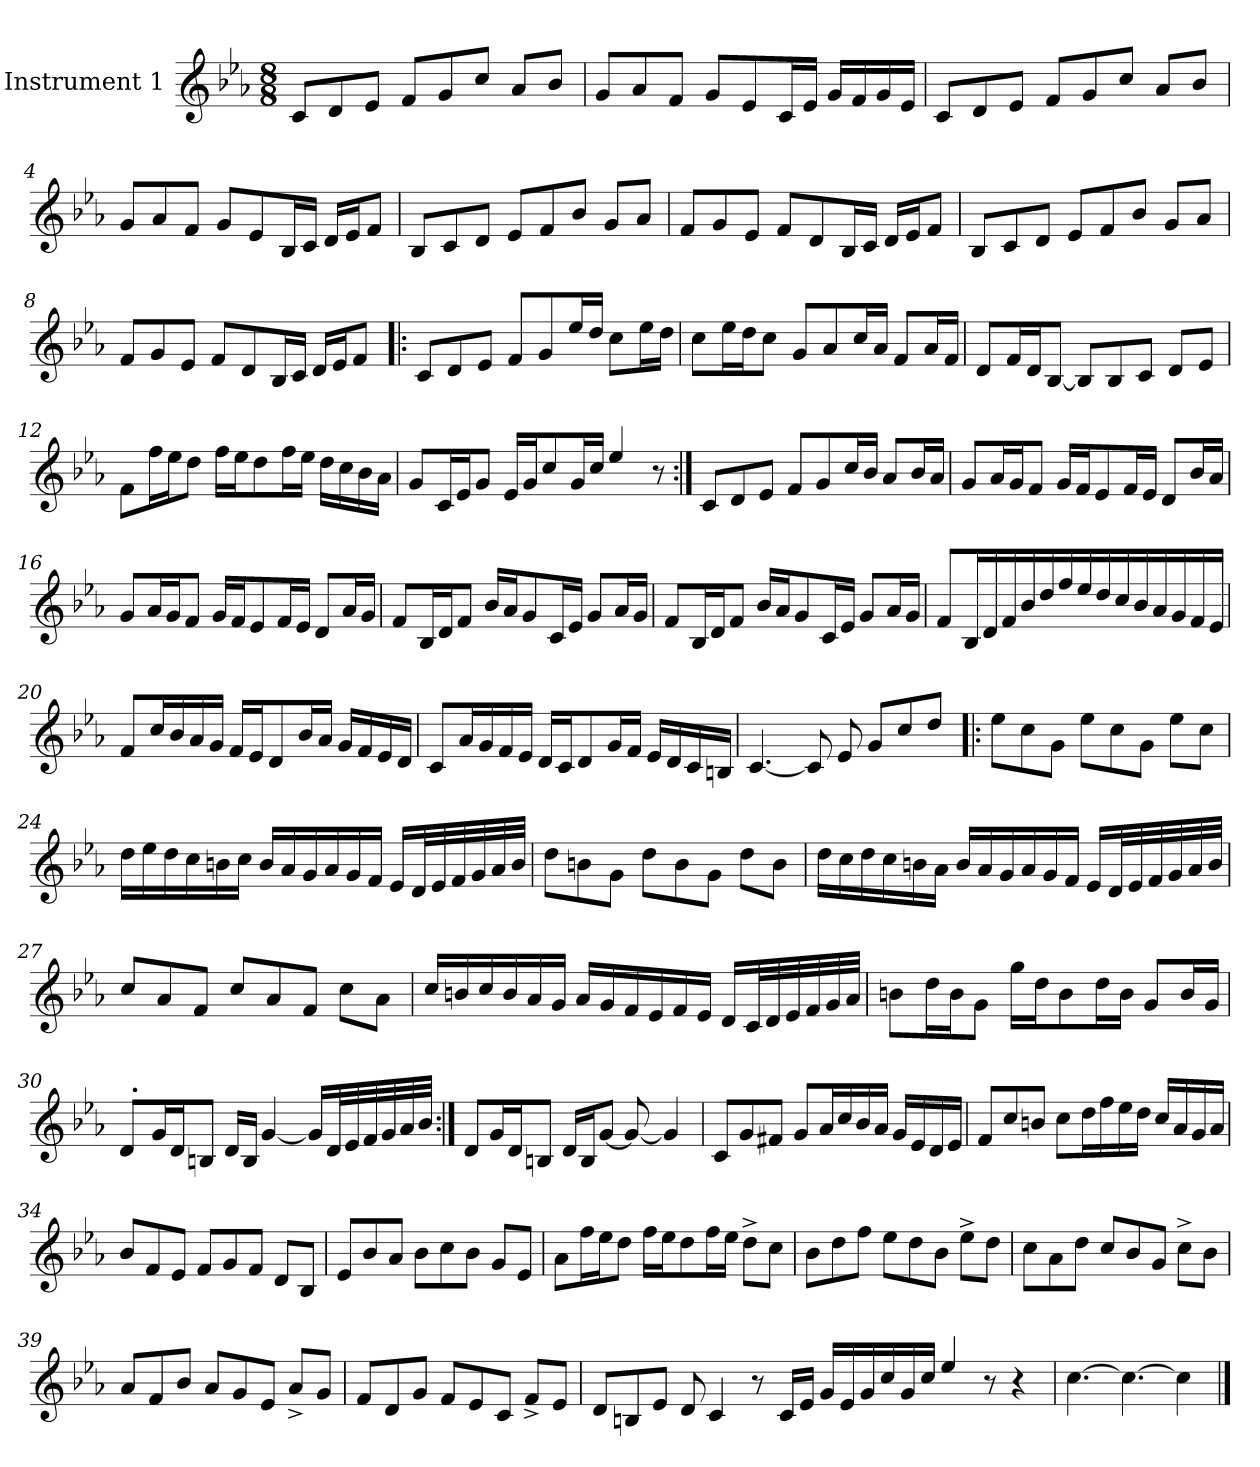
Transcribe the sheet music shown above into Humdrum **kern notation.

**kern
*part1
*staff1
*I"Instrument 1
*clefG2
*k[b-e-a-]
*E-:
*M8/8
*MM80
=1
8c/L
8d/
8e-/J
8f/L
8g/
8cc/J
8a-/L
8b-/J
=2
8g/L
8a-/
8f/J
8g/L
8e-/
16c/L
16e-/JJ
16g/LL
16f/
16g/
16e-/JJ
=3
8c/L
8d/
8e-/J
8f/L
8g/
8cc/J
8a-/L
8b-/J
!!LO:LB:g=z
=4
8g/L
8a-/
8f/J
8g/L
8e-/
16B-/L
16c/JJ
16d/LL
16e-/J
8f/J
=5
8B-/L
8c/
8d/J
8e-/L
8f/
8b-/J
8g/L
8a-/J
=6
8f/L
8g/
8e-/J
8f/L
8d/
16B-/L
16c/JJ
16d/LL
16e-/J
8f/J
=7
8B-/L
8c/
8d/J
8e-/L
8f/
8b-/J
8g/L
8a-/J
!!LO:LB:g=z
=8
8f/L
8g/
8e-/J
8f/L
8d/
16B-/L
16c/JJ
16d/LL
16e-/J
8f/J
=9!|:
8c/L
8d/
8e-/J
8f/L
8g/
16ee-/L
16dd/JJ
8cc\L
16ee-\L
16dd\JJ
=10
8cc\L
16ee-\L
16dd\J
8cc\J
8g/L
8a-/
16cc/L
16a-/JJ
8f/L
16a-/L
16f/JJ
=11
8d/L
16f/L
16d/J
[8B-/J
8B-/L]
8B-/
8c/J
8d/L
8e-/J
!!LO:LB:g=z
=12
8f\L
16ff\L
16ee-\J
8dd\J
16ff\LL
16ee-\J
8dd\
16ff\L
16ee-\JJ
16dd\LL
16cc\
16b-\
16a-\JJ
=13
8g/L
16c/L
16e-/J
8g/J
16e-/LL
16g/J
8cc/
16g/L
16cc/JJ
4ee-/
8r
=14:|!
8c/L
8d/
8e-/J
8f/L
8g/
16cc/L
16b-/JJ
8a-/L
16b-/L
16a-/JJ
=15
8g/L
16a-/L
16g/J
8f/J
16g/LL
16f/J
8e-/
16f/L
16e-/JJ
8d/L
16b-/L
16a-/JJ
!!LO:LB:g=z
=16
8g/L
16a-/L
16g/J
8f/J
16g/LL
16f/J
8e-/
16f/L
16e-/JJ
8d/L
16a-/L
16g/JJ
=17
8f/L
16B-/L
16d/J
8f/J
16b-/LL
16a-/J
8g/
16c/L
16e-/JJ
8g/L
16a-/L
16g/JJ
=18
8f/L
16B-/L
16d/J
8f/J
16b-/LL
16a-/J
8g/
16c/L
16e-/JJ
8g/L
16a-/L
16g/JJ
=19
8f/L
16B-/L
16d/
16f/
16b-/
16dd/
16ff/
16ee-/
16dd/
16cc/
16b-/
16a-/
16g/
16f/
16e-/JJ
!!LO:LB:g=z
=20
8f/L
16cc/L
16b-/
16a-/
16g/JJ
16f/LL
16e-/J
8d/
16b-/L
16a-/JJ
16g/LL
16f/
16e-/
16d/JJ
=21
8c/L
16a-/L
16g/
16f/
16e-/JJ
16d/LL
16c/J
8d/
16g/L
16f/JJ
16e-/LL
16d/
16c/
16Bn/JJ
=22
[4.c/
8c/]
8e-/
8g/L
8cc/
8dd/J
=23!|:
8ee-\L
8cc\
8g\J
8ee-\L
8cc\
8g\J
8ee-\L
8cc\J
!!LO:LB:g=z
=24
16dd\LL
16ee-\
16dd\
16cc\
16bn\
16cc\JJ
16b/LL
16a-/
16g/
16a-/
16g/
16f/JJ
16e-/LL
32d/L
32e-/
32f/
32g/
32a-/
32b/JJJ
=25
8dd\L
8bn\
8g\J
8dd\L
8b\
8g\J
8dd\L
8b\J
!!LO:LB:g=z
=26
16dd\LL
16cc\
16dd\
16cc\
16bn\
16a-\JJ
16b/LL
16a-/
16g/
16a-/
16g/
16f/JJ
16e-/LL
32d/L
32e-/
32f/
32g/
32a-/
32b/JJJ
=27
8cc/L
8a-/
8f/J
8cc/L
8a-/
8f/J
8cc\L
8a-\J
!!LO:LB:g=z
=28
16cc/LL
16bn/
16cc/
16b/
16a-/
16g/JJ
16a-/LL
16g/
16f/
16e-/
16f/
16e-/JJ
16d/LL
32c/L
32d/
32e-/
32f/
32g/
32a-/JJJ
=29
8bn\L
16dd\L
16b\J
8g\J
16gg\LL
16dd\J
8b\
16dd\L
16b\JJ
8g/L
16b/L
16g/JJ
=30
*^
8d/L	32ryy
!	!LO:TX:a:B:t=.
.	2ryy
16g/L	.
16d/J	.
8Bn/J	.
16d/LL	.
16B/JJ	.
[4g/	.
.	4...ryy
16g/LL]	.
32d/L	.
32e-/	.
32f/	.
32g/	.
32a-/	.
32b-/JJJ	.
!!LO:LB:g=z	!!
=31:|!	=31:|!
!LO:TX:a:B:t=.	!
*v	*v
8d/L
16g/L
16d/J
8Bn/J
16d/LL
16B/J
[8g/J
8g/_
4g/]
=32
8c/L
8g/
8f#X/J
8g/L
16a-/L
16cc/
16b-/
16a-/JJ
16g/LL
16e-/
16d/
16e-/JJ
=33
8f/L
8cc/
8bn/J
8cc\L
16dd\L
16ff\
16ee-\
16dd\JJ
16cc/LL
16a-/
16g/
16a-/JJ
!!LO:LB:g=z
=34
8b-/L
8f/
8e-/J
8f/L
8g/
8f/J
8d/L
8B-/J
=35
8e-/L
8b-/
8a-/J
8b-\L
8cc\
8b-\J
8g/L
8e-/J
=36
8a-\L
16ff\L
16ee-\J
8dd\J
16ff\LL
16ee-\J
8dd\
16ff\L
16ee-\JJ
8dd^\L
8cc\J
=37
8b-\L
8dd\
8ff\J
8ee-\L
8dd\
8b-\J
8ee-^\L
8dd\J
=38
8cc\L
8a-\
8dd\J
8cc/L
8b-/
8g/J
8cc^\L
8b-\J
!!LO:LB:g=z
=39
8a-/L
8f/
8b-/J
8a-/L
8g/
8e-/J
8a-^/L
8g/J
=40
8f/L
8d/
8g/J
8f/L
8e-/
8c/J
8f^/L
8e-/J
=41
8d/L
8Bn/
8e-/J
8d/
4c/
8r
16c/LL
16e-/JJ
16g/LL
16e-/
16g/
16cc/
16g/
16cc/JJ
4ee-/
8r
4r
=42
[4.cc\
4.cc\_
4cc\]
==
*-
